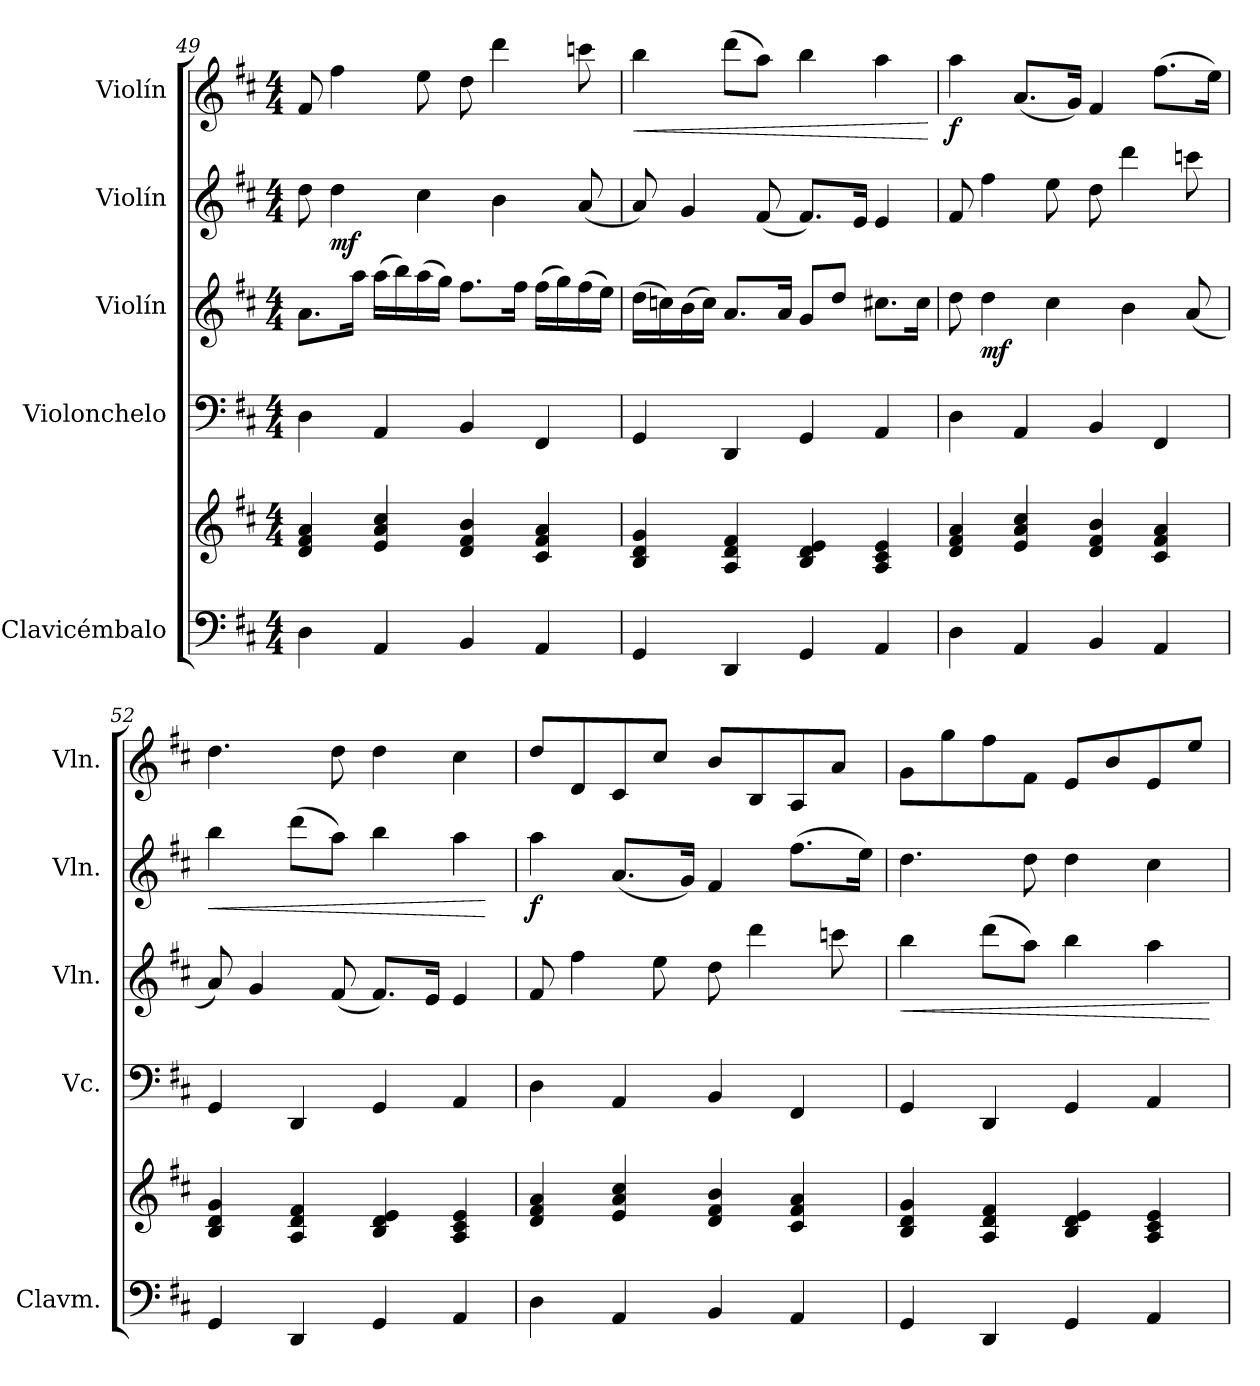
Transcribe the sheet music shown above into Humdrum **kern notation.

**kern	**kern	**kern	**kern	**dynam	**kern	**dynam	**kern	**dynam
*part5	*part5	*part4	*part3	*part3	*part2	*part2	*part1	*part1
*staff6	*staff5	*staff4	*staff3	*staff3	*staff2	*staff2	*staff1	*staff1
*I"Clavicémbalo	*	*I"Violonchelo	*I"Violín	*	*I"Violín	*	*I"Violín	*
*I'Clavm.	*	*I'Vc.	*I'Vln.	*	*I'Vln.	*	*I'Vln.	*
*clefF4	*clefG2	*clefF4	*clefG2	*	*clefG2	*	*clefG2	*
*k[f#c#]	*k[f#c#]	*k[f#c#]	*k[f#c#]	*	*k[f#c#]	*	*k[f#c#]	*
*M4/4	*M4/4	*M4/4	*M4/4	*	*M4/4	*	*M4/4	*
=49	=49	=49	=49	=49	=49	=49	=49	=49
4D\	4d/ 4f#/ 4a/	4D\	8.a\L	.	8dd\	.	8f#/	.
!	!	!	!	!	!	!LO:DY:b	!	!
.	.	.	.	.	4dd\	mf	4ff#\	.
.	.	.	16aa\Jk	.	.	.	.	.
4AA/	4e/ 4a/ 4cc#/	4AA/	(16aa\LL	.	.	.	.	.
.	.	.	16bb\)	.	.	.	.	.
.	.	.	(16aa\	.	4cc#\	.	8ee\	.
.	.	.	16gg\JJ)	.	.	.	.	.
4BB/	4d/ 4f#/ 4b/	4BB/	8.ff#\L	.	.	.	8dd\	.
.	.	.	.	.	4b\	.	4ddd\	.
.	.	.	16ff#\Jk	.	.	.	.	.
4AA/	4c#/ 4f#/ 4a/	4FF#/	(16ff#\LL	.	.	.	.	.
.	.	.	16gg\)	.	.	.	.	.
.	.	.	(16ff#\	.	(8a/	.	8cccn\	.
.	.	.	16ee\JJ)	.	.	.	.	.
!!LO:LB:g=z
=50	=50	=50	=50	=50	=50	=50	=50	=50
!	!	!	!	!	!	!	!	!LO:HP:b
4GG/	4B/ 4d/ 4g/	4GG/	(16dd\LL	.	8a/)	.	4bb\	<
.	.	.	16ccn\)	.	.	.	.	.
.	.	.	(16b\	.	4g/	.	.	.
.	.	.	16cc\JJ)	.	.	.	.	.
4DD/	4A/ 4d/ 4f#/	4DD/	8.a/L	.	.	.	(8ddd\L	.
.	.	.	.	.	(8f#/	.	8aa\J)	.
.	.	.	16a/Jk	.	.	.	.	.
4GG/	4B/ 4d/ 4e/	4GG/	8g/L	.	8.f#/L)	.	4bb\	.
.	.	.	8dd/J	.	.	.	.	.
.	.	.	.	.	16e/Jk	.	.	.
4AA/	4A/ 4c#/ 4e/	4AA/	8.cc#X\L	.	4e/	.	4aa\	.
.	.	.	16cc#\Jk	.	.	.	.	.
.	.	.	.	.	.	.	.	[
=51	=51	=51	=51	=51	=51	=51	=51	=51
!	!	!	!	!	!	!	!	!LO:DY:b
4D\	4d/ 4f#/ 4a/	4D\	8dd\	.	8f#/	.	4aa\	f
!	!	!	!	!LO:DY:b	!	!	!	!
.	.	.	4dd\	mf	4ff#\	.	.	.
4AA/	4e/ 4a/ 4cc#/	4AA/	.	.	.	.	(8.a/L	.
.	.	.	4cc#\	.	8ee\	.	.	.
.	.	.	.	.	.	.	16g/Jk)	.
4BB/	4d/ 4f#/ 4b/	4BB/	.	.	8dd\	.	4f#/	.
.	.	.	4b\	.	4ddd\	.	.	.
4AA/	4c#/ 4f#/ 4a/	4FF#/	.	.	.	.	(8.ff#\L	.
.	.	.	(8a/	.	8cccn\	.	.	.
.	.	.	.	.	.	.	16ee\Jk)	.
=52	=52	=52	=52	=52	=52	=52	=52	=52
!	!	!	!	!	!	!LO:HP:b	!	!
4GG/	4B/ 4d/ 4g/	4GG/	8a/)	.	4bb\	<	4.dd\	.
.	.	.	4g/	.	.	.	.	.
4DD/	4A/ 4d/ 4f#/	4DD/	.	.	(8ddd\L	.	.	.
.	.	.	(8f#/	.	8aa\J)	.	8dd\	.
4GG/	4B/ 4d/ 4e/	4GG/	8.f#/L)	.	4bb\	.	4dd\	.
.	.	.	16e/Jk	.	.	.	.	.
4AA/	4A/ 4c#/ 4e/	4AA/	4e/	.	4aa\	.	4cc#\	.
.	.	.	.	.	.	[	.	.
!!LO:PB:g=z
=53	=53	=53	=53	=53	=53	=53	=53	=53
!	!	!	!	!	!	!LO:DY:b	!	!
4D\	4d/ 4f#/ 4a/	4D\	8f#/	.	4aa\	f	8dd/L	.
.	.	.	4ff#\	.	.	.	8d/	.
4AA/	4e/ 4a/ 4cc#/	4AA/	.	.	(8.a/L	.	8c#/	.
.	.	.	8ee\	.	.	.	8cc#/J	.
.	.	.	.	.	16g/Jk)	.	.	.
4BB/	4d/ 4f#/ 4b/	4BB/	8dd\	.	4f#/	.	8b/L	.
.	.	.	4ddd\	.	.	.	8B/	.
4AA/	4c#/ 4f#/ 4a/	4FF#/	.	.	(8.ff#\L	.	8A/	.
.	.	.	8cccn\	.	.	.	8a/J	.
.	.	.	.	.	16ee\Jk)	.	.	.
=54	=54	=54	=54	=54	=54	=54	=54	=54
!	!	!	!	!LO:HP:b	!	!	!	!
4GG/	4B/ 4d/ 4g/	4GG/	4bb\	<	4.dd\	.	8g\L	.
.	.	.	.	.	.	.	8gg\	.
4DD/	4A/ 4d/ 4f#/	4DD/	(8ddd\L	.	.	.	8ff#\	.
.	.	.	8aa\J)	.	8dd\	.	8f#\J	.
4GG/	4B/ 4d/ 4e/	4GG/	4bb\	.	4dd\	.	8e/L	.
.	.	.	.	.	.	.	8b/	.
4AA/	4A/ 4c#/ 4e/	4AA/	4aa\	.	4cc#\	.	8e/	.
.	.	.	.	.	.	.	8ee/J	.
.	.	.	.	[	.	.	.	.
=	=	=	=	=	=	=	=	=
*-	*-	*-	*-	*-	*-	*-	*-	*-
